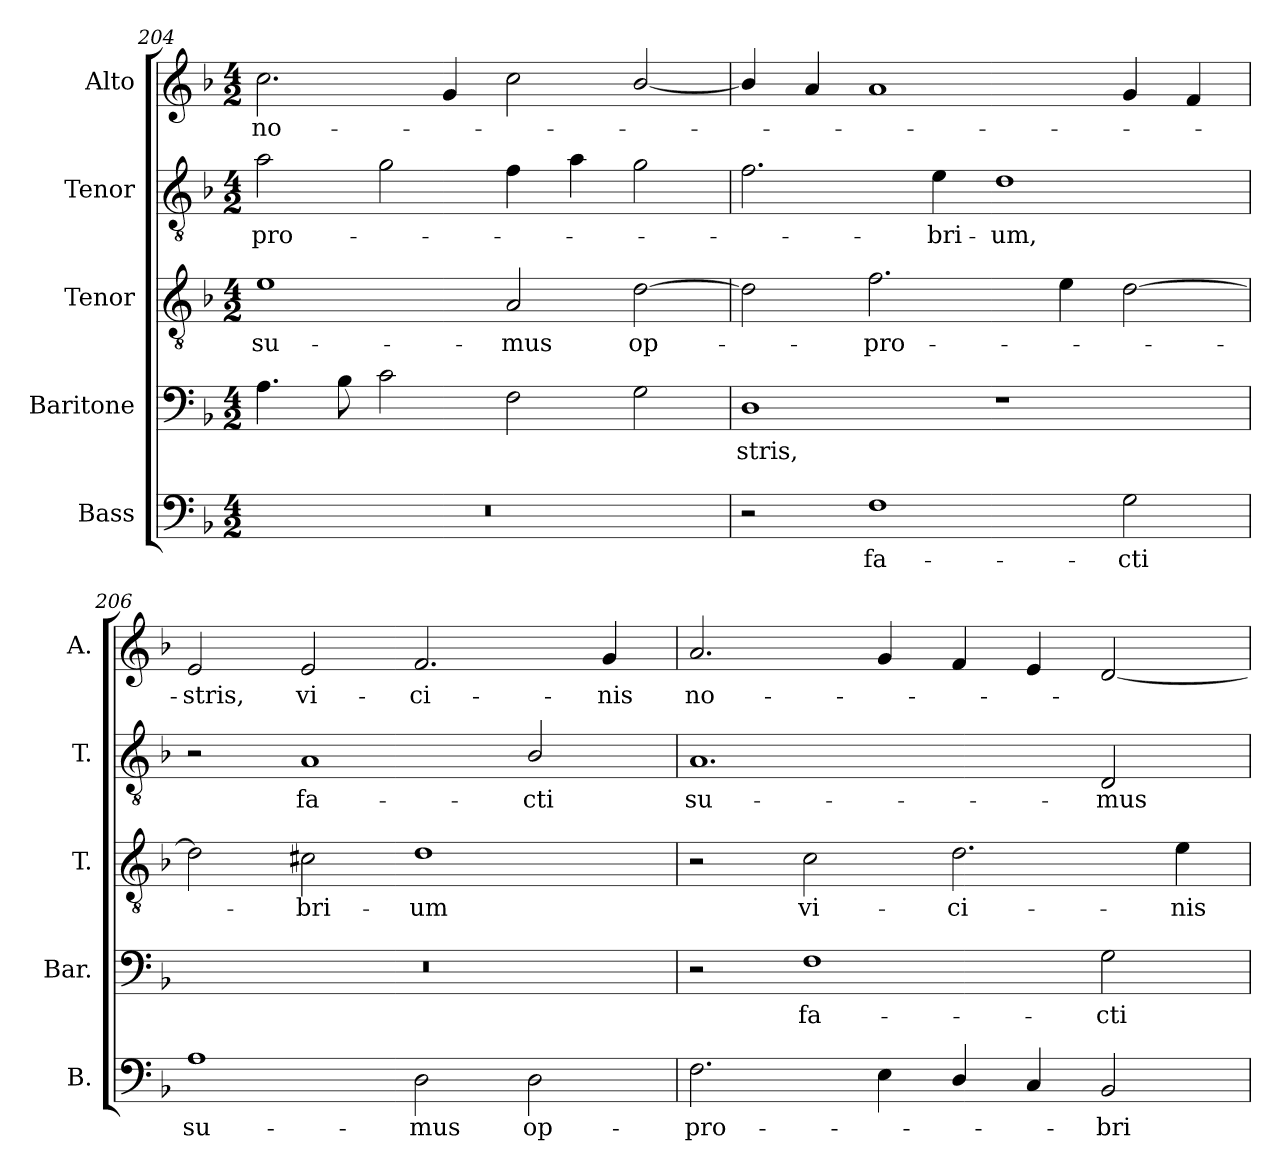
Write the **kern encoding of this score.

**kern	**text	**kern	**text	**kern	**text	**kern	**text	**kern	**text
*part5	*part5	*part4	*part4	*part3	*part3	*part2	*part2	*part1	*part1
*staff5	*staff5	*staff4	*staff4	*staff3	*staff3	*staff2	*staff2	*staff1	*staff1
*I"Bass	*	*I"Baritone	*	*I"Tenor	*	*I"Tenor	*	*I"Alto	*
*I'B.	*	*I'Bar.	*	*I'T.	*	*I'T.	*	*I'A.	*
!!LO:PB:g=z
*clefF4	*	*clefF4	*	*clefGv2	*	*clefGv2	*	*clefG2	*
*	*	*	*	*ITrd7c12	*	*ITrd7c12	*	*	*
*k[b-]	*	*k[b-]	*	*k[b-]	*	*k[b-]	*	*k[b-]	*
*F:	*	*F:	*	*F:	*	*F:	*	*F:	*
*M4/2	*	*M4/2	*	*M4/2	*	*M4/2	*	*M4/2	*
=204	=204	=204	=204	=204	=204	=204	=204	=204	=204
!LO:N:vis=1	!	!	!	!	!	!	!	!	!
!	!	!	!	!	!LO:LY:b:color=#000000	!	!	!	!
!	!	!	!	!	!	!	!LO:LY:b:color=#000000	!	!
!	!	!	!	!	!	!	!	!	!LO:LY:b:color=#000000
0r	.	4.Ai\	.	1Ei	su-	2Ai\	-pro-	2.cci\	no-
.	.	8B-i\	.	.	.	.	.	.	.
.	.	2ci\	.	.	.	2Gi\	.	.	.
.	.	.	.	.	.	.	.	4gi/	.
!	!	!	!	!	!LO:LY:b:color=#000000	!	!	!	!
.	.	2Fi\	.	2AAi/	-mus	4Fi\	.	2cci\	.
.	.	.	.	.	.	4Ai\	.	.	.
!	!	!	!	!	!LO:LY:b:color=#000000	!	!	!	!
.	.	2Gi\	.	[2Di\	op-	2Gi\	.	[2b-i/	.
=205	=205	=205	=205	=205	=205	=205	=205	=205	=205
!	!	!	!LO:LY:b:color=#000000	!	!	!	!	!	!
2r	.	1Di	-stris,	2Di\]	.	2.Fi\	.	4b-i/]	.
.	.	.	.	.	.	.	.	4ai/	.
!	!LO:LY:b:color=#000000	!	!	!	!	!	!	!	!
!	!	!	!	!	!LO:LY:b:color=#000000	!	!	!	!
1Fi	fa-	.	.	2.Fi\	-pro-	.	.	1ai	.
!	!	!	!	!	!	!	!LO:LY:b:color=#000000	!	!
.	.	.	.	.	.	4Ei\	-bri-	.	.
!	!	!	!	!	!	!	!LO:LY:b:color=#000000	!	!
.	.	1r	.	.	.	1Di	-um,	.	.
.	.	.	.	4Ei\	.	.	.	.	.
!	!LO:LY:b:color=#000000	!	!	!	!	!	!	!	!
2Gi\	-cti	.	.	[2Di\	.	.	.	4gi/	.
.	.	.	.	.	.	.	.	4fi/	.
=206	=206	=206	=206	=206	=206	=206	=206	=206	=206
!	!LO:LY:b:color=#000000	!LO:N:vis=1	!	!	!	!	!	!	!
!	!	!	!	!	!	!	!	!	!LO:LY:b:color=#000000
1Ai	su-	0r	.	2Di\]	.	2r	.	2ei/	-stris,
!	!	!	!	!	!LO:LY:b:color=#000000	!	!	!	!
!	!	!	!	!	!	!	!LO:LY:b:color=#000000	!	!
!	!	!	!	!	!	!	!	!	!LO:LY:b:color=#000000
.	.	.	.	2C#Xi\	-bri-	1AAi	fa-	2ei/	vi-
!	!LO:LY:b:color=#000000	!	!	!	!	!	!	!	!
!	!	!	!	!	!LO:LY:b:color=#000000	!	!	!	!
!	!	!	!	!	!	!	!	!	!LO:LY:b:color=#000000
2Di\	-mus	.	.	1Di	-um	.	.	2.fi/	-ci-
!	!LO:LY:b:color=#000000	!	!	!	!	!	!	!	!
!	!	!	!	!	!	!	!LO:LY:b:color=#000000	!	!
2Di\	op-	.	.	.	.	2BB-i/	-cti	.	.
!	!	!	!	!	!	!	!	!	!LO:LY:b:color=#000000
.	.	.	.	.	.	.	.	4gi/	-nis
=207	=207	=207	=207	=207	=207	=207	=207	=207	=207
!	!LO:LY:b:color=#000000	!	!	!	!	!	!	!	!
!	!	!	!	!	!	!	!LO:LY:b:color=#000000	!	!
!	!	!	!	!	!	!	!	!	!LO:LY:b:color=#000000
2.Fi\	-pro-	2r	.	2r	.	1.AAi	su-	2.ai/	no-
!	!	!	!LO:LY:b:color=#000000	!	!	!	!	!	!
!	!	!	!	!	!LO:LY:b:color=#000000	!	!	!	!
.	.	1Fi	fa-	2Ci\	vi-	.	.	.	.
4Ei\	.	.	.	.	.	.	.	4gi/	.
!	!	!	!	!	!LO:LY:b:color=#000000	!	!	!	!
4Di/	.	.	.	2.Di\	-ci-	.	.	4fi/	.
4Ci/	.	.	.	.	.	.	.	4ei/	.
!	!LO:LY:b:color=#000000	!	!	!	!	!	!	!	!
!	!	!	!LO:LY:b:color=#000000	!	!	!	!	!	!
!	!	!	!	!	!	!	!LO:LY:b:color=#000000	!	!
2BB-i/	-bri-	2Gi\	-cti	.	.	2DDi/	-mus	[2di/	.
!	!	!	!	!	!LO:LY:b:color=#000000	!	!	!	!
.	.	.	.	4Ei\	-nis	.	.	.	.
=	=	=	=	=	=	=	=	=	=
*-	*-	*-	*-	*-	*-	*-	*-	*-	*-
